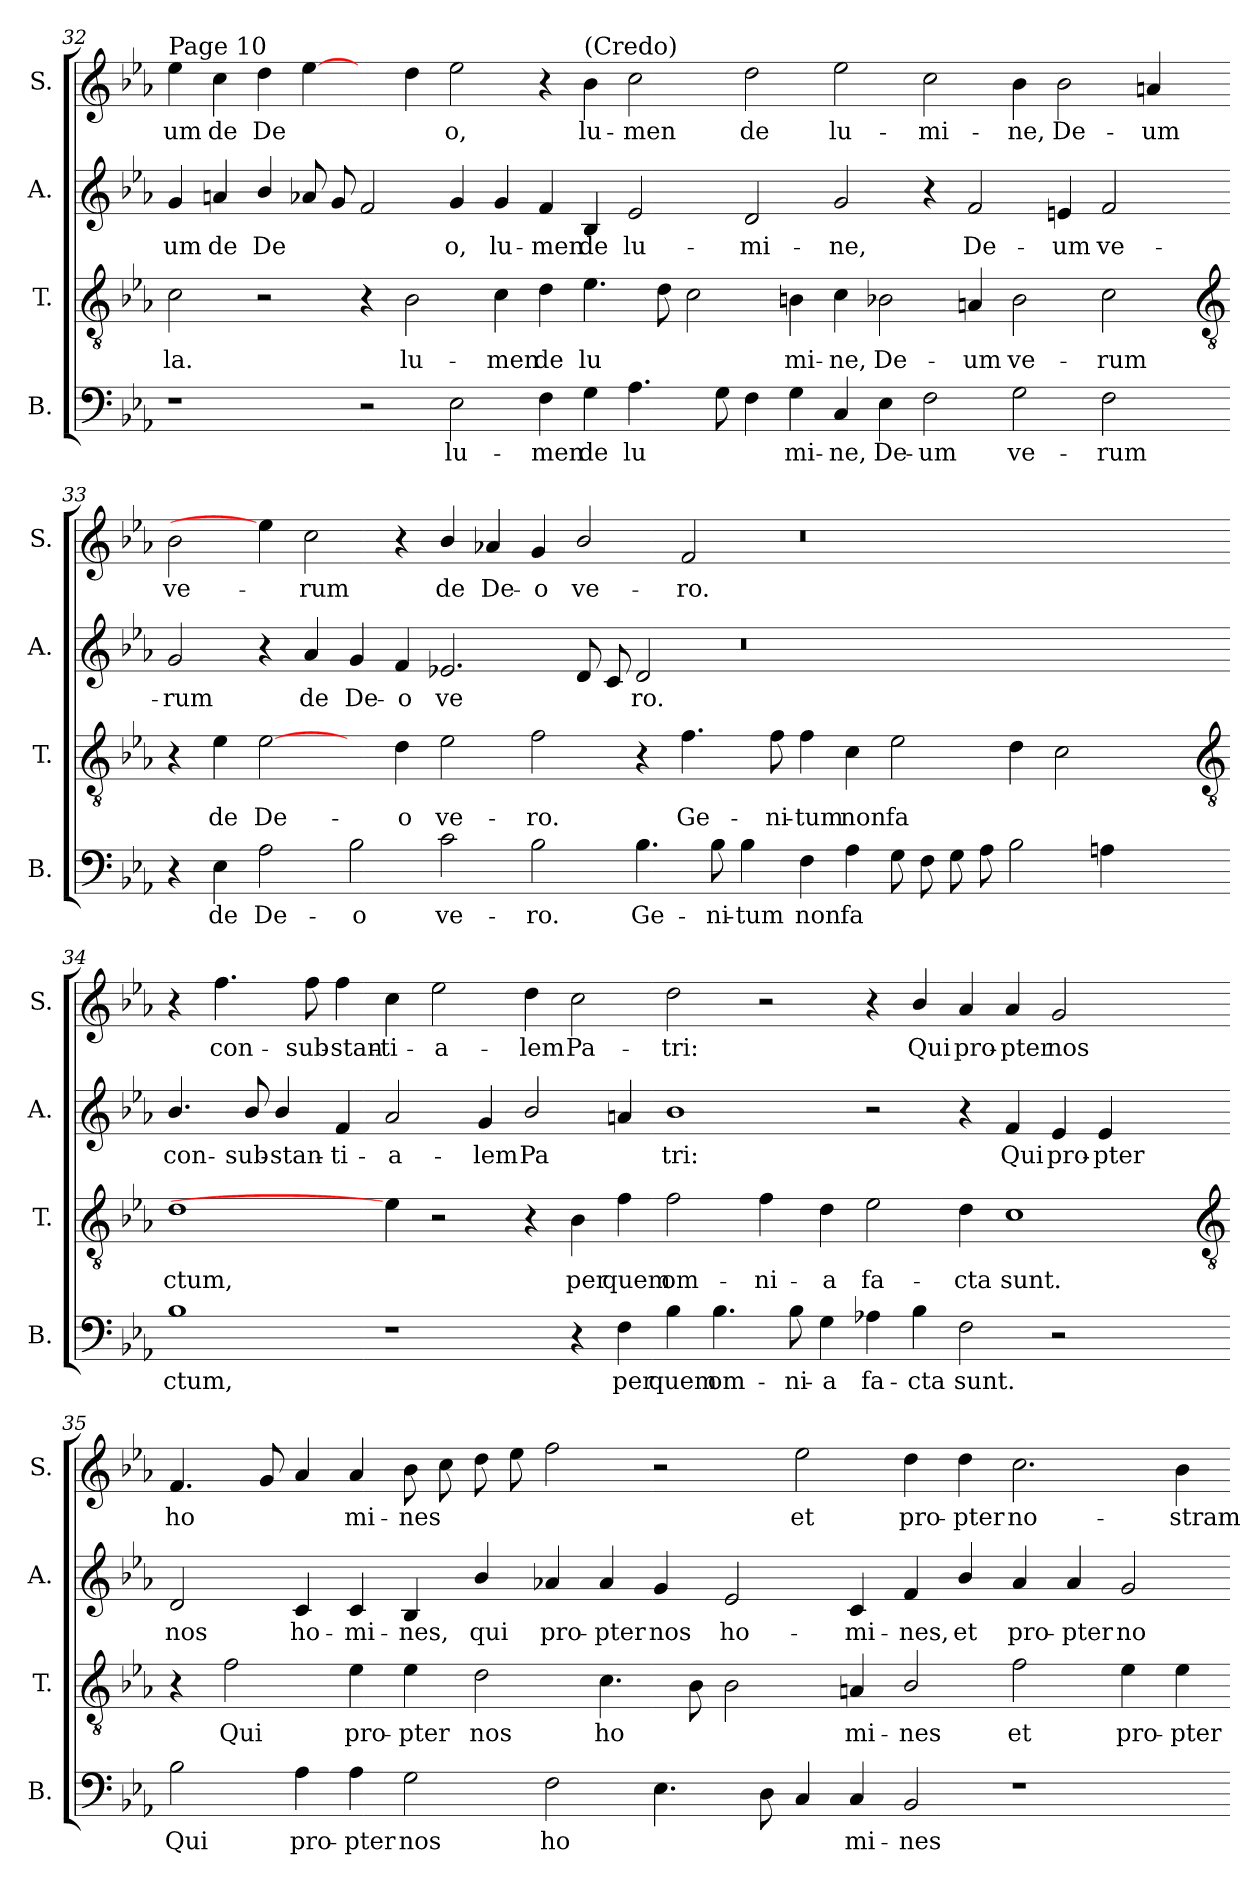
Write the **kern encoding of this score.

**kern	**text	**kern	**text	**kern	**text	**kern	**text
*part4	*part4	*part3	*part3	*part2	*part2	*part1	*part1
*staff4	*staff4	*staff3	*staff3	*staff2	*staff2	*staff1	*staff1
*I"B.	*	*I"T.	*	*I"A.	*	*I"S.	*
*I'B.	*	*I'T.	*	*I'A.	*	*I'S.	*
!!LO:LB:g=z
*clefF4	*	*clefGv2	*	*clefG2	*	*clefG2	*
*k[b-e-a-]	*	*k[b-e-a-]	*	*k[b-e-a-]	*	*k[b-e-a-]	*
*E-:	*	*E-:	*	*E-:	*	*E-:	*
=32	=32	=32	=32	=32	=32	=32	=32
!	!	!	!	!	!	!LO:TX:a:t=Page 10	!
!	!	!	!LO:LY:b	!	!LO:LY:b	!	!LO:LY:b
1r	.	2c	-la.	4g	-um	4ee-	-um
!	!	!	!	!	!LO:LY:b	!	!LO:LY:b
.	.	.	.	4an	de	4cc	de
!	!	!	!	!	!LO:LY:b	!	!LO:LY:b
.	.	2r	.	4b-/	De	4dd	De
.	.	.	.	8a-X	.	[4ee-	.
.	.	.	.	8g	.	.	.
2r	.	4r	.	2f	.	4ryy	.
!	!	!	!LO:LY:b	!	!	!	!
.	.	2B-	lu-	.	.	4dd	.
!	!LO:LY:b	!	!	!	!LO:LY:b	!	!LO:LY:b
2E-	lu-	.	.	4g	o,	2ee-	o,
!	!	!	!LO:LY:b	!	!LO:LY:b	!	!
.	.	4c	-men	4g	lu-	.	.
!	!LO:LY:b	!	!LO:LY:b	!	!LO:LY:b	!	!
4F	-men	4d	de	4f	-men	4r	.
!	!	!	!	!	!	!LO:TX:a:t=(Credo)	!
!	!LO:LY:b	!	!LO:LY:b	!	!LO:LY:b	!	!LO:LY:b
4G	de	4.e-	lu	4B-	de	4b-	lu-
!	!LO:LY:b	!	!	!	!LO:LY:b	!	!LO:LY:b
4.A-	lu	.	.	2e-	lu-	2cc	-men
.	.	8d	.	.	.	.	.
.	.	2c	.	.	.	.	.
8G	.	.	.	.	.	.	.
!	!	!	!	!	!LO:LY:b	!	!LO:LY:b
4F	.	.	.	2d	-mi-	2dd	de
!	!LO:LY:b	!	!LO:LY:b	!	!	!	!
4G	mi-	4Bn	mi-	.	.	.	.
!	!LO:LY:b	!	!LO:LY:b	!	!LO:LY:b	!	!LO:LY:b
4C	-ne,	4c	-ne,	2g	-ne,	2ee-	lu-
!	!LO:LY:b	!	!LO:LY:b	!	!	!	!
4E-	De-	2B-X	De-	.	.	.	.
!	!LO:LY:b	!	!	!	!	!	!LO:LY:b
2F	-um	.	.	4r	.	2cc	-mi-
!	!	!	!LO:LY:b	!	!LO:LY:b	!	!
.	.	4An	-um	2f	De-	.	.
!	!LO:LY:b	!	!LO:LY:b	!	!	!	!LO:LY:b
2G	ve-	2B-	ve-	.	.	4b-	-ne,
!	!	!	!	!	!LO:LY:b	!	!LO:LY:b
.	.	.	.	4en	-um	2b-	De-
!	!LO:LY:b	!	!LO:LY:b	!	!LO:LY:b	!	!
2F	-rum	2c	-rum	2f	ve-	.	.
!	!	!	!	!	!	!	!LO:LY:b
.	.	.	.	.	.	4an	-um
!!LO:LB:g=z
=33-	=33-	=33-	=33-	=33-	=33-	=33-	=33-
*	*	*clefGv2	*	*	*	*	*
!	!	!	!	!	!LO:LY:b	!	!LO:LY:b
4r	.	4r	.	2g	-rum	2b-	ve-
!	!LO:LY:b	!	!LO:LY:b	!	!	!	!
4E-	de	4e-	de	.	.	.	.
!	!LO:LY:b	!	!LO:LY:b	!	!	!	!
2A-	De-	[2e-	De-	4r	.	4ee-]	.
!	!	!	!	!	!LO:LY:b	!	!LO:LY:b
.	.	.	.	4a-	de	2cc	-rum
!	!LO:LY:b	!	!	!	!LO:LY:b	!	!
2B-	-o	4ryy	.	4g	De-	.	.
!	!	!	!LO:LY:b	!	!LO:LY:b	!	!
.	.	4d	-o	4f	-o	4r	.
!	!LO:LY:b	!	!LO:LY:b	!	!LO:LY:b	!	!LO:LY:b
2c	ve-	2e-	ve-	2.e-	ve	4b-/	de
!	!	!	!	!	!	!	!LO:LY:b
.	.	.	.	.	.	4a-/	De-
!	!LO:LY:b	!	!LO:LY:b	!	!	!	!LO:LY:b
2B-	-ro.	2f	-ro.	.	.	4g/	-o
!	!	!	!	!	!	!	!LO:LY:b
.	.	.	.	8d	.	2b-/	ve-
.	.	.	.	8c	.	.	.
!	!LO:LY:b	!	!	!	!LO:LY:b	!	!
4.B-	Ge-	4r	.	2d	ro.	.	.
!	!	!	!LO:LY:b	!	!	!	!LO:LY:b
.	.	4.f	Ge-	.	.	2f	-ro.
!	!LO:LY:b	!	!	!	!	!	!
8B-	-ni-	.	.	.	.	.	.
!	!LO:LY:b	!	!	!	!	!	!
4B-	-tum	.	.	0r	.	.	.
!	!	!	!LO:LY:b	!	!	!	!
.	.	8f	-ni-	.	.	.	.
!	!LO:LY:b	!	!LO:LY:b	!	!	!	!
4F	non	4f	-tum	.	.	0r	.
!	!LO:LY:b	!	!LO:LY:b	!	!	!	!
4A-	fa	4c	non	.	.	.	.
!	!	!	!LO:LY:b	!	!	!	!
8G	.	2e-	fa	.	.	.	.
8F	.	.	.	.	.	.	.
8G	.	.	.	.	.	.	.
8A-	.	.	.	.	.	.	.
2B-	.	4d	.	.	.	.	.
.	.	2c	.	.	.	.	.
4An	.	.	.	.	.	.	.
4ryy	.	4ryy	.	4ryy	.	.	.
!!LO:LB:g=z
=34-	=34-	=34-	=34-	=34-	=34-	=34-	=34-
*	*	*clefGv2	*	*	*	*	*
!	!LO:LY:b	!	!LO:LY:b	!	!LO:LY:b	!	!
1B-	ctum,	1d	ctum,	4.b-/	con-	4r	.
!	!	!	!	!	!	!	!LO:LY:b
.	.	.	.	.	.	4.ff	con-
!	!	!	!	!	!LO:LY:b	!	!
.	.	.	.	8b-/	-sub-	.	.
!	!	!	!	!	!LO:LY:b	!	!
.	.	.	.	4b-/	-stan-	.	.
!	!	!	!	!	!	!	!LO:LY:b
.	.	.	.	.	.	8ff	-sub-
!	!	!	!	!	!LO:LY:b	!	!LO:LY:b
.	.	.	.	4f/	-ti-	4ff	-stan-
!	!	!	!	!	!LO:LY:b	!	!LO:LY:b
1r	.	4e-]	.	2a-/	-a-	4cc	-ti-
!	!	!	!	!	!	!	!LO:LY:b
.	.	2r	.	.	.	2ee-	-a-
!	!	!	!	!	!LO:LY:b	!	!
.	.	.	.	4g/	-lem	.	.
!	!	!	!	!	!LO:LY:b	!	!LO:LY:b
.	.	4r	.	2b-/	Pa	4dd	-lem
!	!	!	!LO:LY:b	!	!	!	!LO:LY:b
4r	.	4B-	per	.	.	2cc	Pa-
!	!LO:LY:b	!	!LO:LY:b	!	!	!	!
4F	per	4f	quem	4an/	.	.	.
!	!LO:LY:b	!	!LO:LY:b	!	!LO:LY:b	!	!LO:LY:b
4B-	quem	2f	om-	1b-	tri:	2dd	-tri:
!	!LO:LY:b	!	!	!	!	!	!
4.B-	om-	.	.	.	.	.	.
!	!	!	!LO:LY:b	!	!	!	!
.	.	4f	-ni-	.	.	2r	.
!	!LO:LY:b	!	!	!	!	!	!
8B-	-ni-	.	.	.	.	.	.
!	!LO:LY:b	!	!LO:LY:b	!	!	!	!
4G	-a	4d	-a	.	.	.	.
!	!LO:LY:b	!	!LO:LY:b	!	!	!	!
4A-	fa-	2e-	fa-	2r	.	4r	.
!	!LO:LY:b	!	!	!	!	!	!LO:LY:b
4B-	-cta	.	.	.	.	4b-/	Qui
!	!LO:LY:b	!	!LO:LY:b	!	!	!	!LO:LY:b
2F	sunt.	4d	-cta	4r	.	4a-	pro-
!	!	!	!LO:LY:b	!	!LO:LY:b	!	!LO:LY:b
.	.	1c	sunt.	4f	Qui	4a-	-pter
!	!	!	!	!	!LO:LY:b	!	!LO:LY:b
2r	.	.	.	4e-	pro-	2g	nos
!	!	!	!	!	!LO:LY:b	!	!
.	.	.	.	4e-	-pter	.	.
4ryy	.	.	.	4ryy	.	4ryy	.
!!LO:LB:g=z
=35-	=35-	=35-	=35-	=35-	=35-	=35-	=35-
*	*	*clefGv2	*	*	*	*	*
!	!LO:LY:b	!	!	!	!LO:LY:b	!	!LO:LY:b
2B-	Qui	4r	.	2d	nos	4.f	ho
!	!	!	!LO:LY:b	!	!	!	!
.	.	2f	Qui	.	.	.	.
.	.	.	.	.	.	8g	.
!	!LO:LY:b	!	!	!	!LO:LY:b	!	!
4A-	pro-	.	.	4c	ho-	4a-	.
!	!LO:LY:b	!	!LO:LY:b	!	!LO:LY:b	!	!LO:LY:b
4A-	-pter	4e-	pro-	4c	-mi-	4a-	mi-
!	!LO:LY:b	!	!LO:LY:b	!	!LO:LY:b	!	!LO:LY:b
2G	nos	4e-	-pter	4B-	-nes,	8b-	-nes
.	.	.	.	.	.	8cc	.
!	!	!	!LO:LY:b	!	!LO:LY:b	!	!
.	.	2d	nos	4b-/	qui	8dd	.
.	.	.	.	.	.	8ee-	.
!	!LO:LY:b	!	!	!	!LO:LY:b	!	!
2F	ho	.	.	4a-/	pro-	2ff	.
!	!	!	!LO:LY:b	!	!LO:LY:b	!	!
.	.	4.c	ho	4a-/	-pter	.	.
!	!	!	!	!	!LO:LY:b	!	!
4.E-	.	.	.	4g/	nos	2r	.
.	.	8B-	.	.	.	.	.
!	!	!	!	!	!LO:LY:b	!	!
.	.	2B-	.	2e-/	ho-	.	.
8D	.	.	.	.	.	.	.
!	!	!	!	!	!	!	!LO:LY:b
4C	.	.	.	.	.	2ee-	et
!	!LO:LY:b	!	!LO:LY:b	!	!LO:LY:b	!	!
4C	mi-	4An	mi-	4c/	-mi-	.	.
!	!LO:LY:b	!	!LO:LY:b	!	!LO:LY:b	!	!LO:LY:b
2BB-	-nes	2B-/	-nes	4f/	-nes,	4dd	pro-
!	!	!	!	!	!LO:LY:b	!	!LO:LY:b
.	.	.	.	4b-/	et	4dd	-pter
!	!	!	!LO:LY:b	!	!LO:LY:b	!	!LO:LY:b
1r	.	2f	et	4a-/	pro-	2.cc	no-
!	!	!	!	!	!LO:LY:b	!	!
.	.	.	.	4a-	-pter	.	.
!	!	!	!LO:LY:b	!	!LO:LY:b	!	!
.	.	4e-	pro-	2g	no-	.	.
!	!	!	!LO:LY:b	!	!	!	!LO:LY:b
.	.	4e-	-pter	.	.	4b-	-stram
=-	=-	=-	=-	=-	=-	=-	=-
*-	*-	*-	*-	*-	*-	*-	*-
